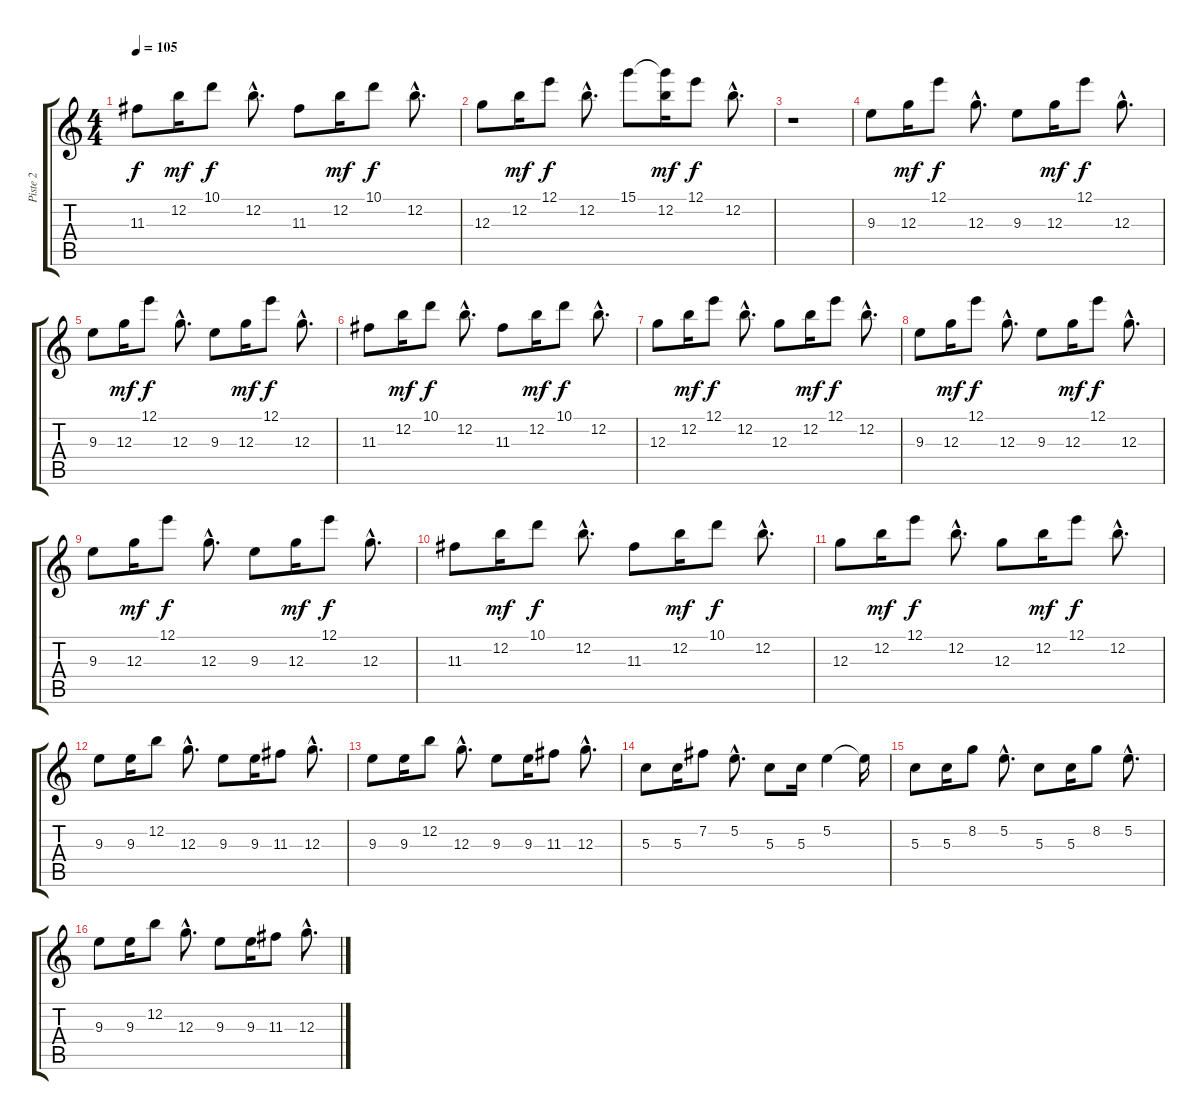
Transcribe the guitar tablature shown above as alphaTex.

\track ("Piste 2" "Piste 2") {instrument acousticguitarsteel}
\staff {score tabs}
\tuning (E4 B3 G3 D3 A2 E2) {hide}
\ts (4 4)
\tempo 105
\clef g2
\ks c
11.3.8{dy f} 12.2.16{dy mf} 10.1.8{dy f} 12.2{hac}.8{d} 11.3.8 12.2.16{dy mf} 10.1.8{dy f} 12.2{hac}.8{d} |
12.3.8 12.2.16{dy mf} 12.1.8{dy f} 12.2{hac}.8{d} 15.1.8 (15.1{t} 12.2).16{dy mf} 12.1.8{dy f} 12.2{hac}.8{d} |
r.1 |
9.3.8 12.3.16{dy mf} 12.1.8{dy f} 12.3{hac}.8{d} 9.3.8 12.3.16{dy mf} 12.1.8{dy f} 12.3{hac}.8{d} |
9.3.8 12.3.16{dy mf} 12.1.8{dy f} 12.3{hac}.8{d} 9.3.8 12.3.16{dy mf} 12.1.8{dy f} 12.3{hac}.8{d} |
11.3.8 12.2.16{dy mf} 10.1.8{dy f} 12.2{hac}.8{d} 11.3.8 12.2.16{dy mf} 10.1.8{dy f} 12.2{hac}.8{d} |
12.3.8 12.2.16{dy mf} 12.1.8{dy f} 12.2{hac}.8{d} 12.3.8 12.2.16{dy mf} 12.1.8{dy f} 12.2{hac}.8{d} |
9.3.8 12.3.16{dy mf} 12.1.8{dy f} 12.3{hac}.8{d} 9.3.8 12.3.16{dy mf} 12.1.8{dy f} 12.3{hac}.8{d} |
9.3.8 12.3.16{dy mf} 12.1.8{dy f} 12.3{hac}.8{d} 9.3.8 12.3.16{dy mf} 12.1.8{dy f} 12.3{hac}.8{d} |
11.3.8 12.2.16{dy mf} 10.1.8{dy f} 12.2{hac}.8{d} 11.3.8 12.2.16{dy mf} 10.1.8{dy f} 12.2{hac}.8{d} |
12.3.8 12.2.16{dy mf} 12.1.8{dy f} 12.2{hac}.8{d} 12.3.8 12.2.16{dy mf} 12.1.8{dy f} 12.2{hac}.8{d} |
9.3.8 9.3.16 12.2.8 12.3{hac}.8{d} 9.3.8 9.3.16 11.3.8 12.3{hac}.8{d} |
9.3.8 9.3.16 12.2.8 12.3{hac}.8{d} 9.3.8 9.3.16 11.3.8 12.3{hac}.8{d} |
5.3.8 5.3.16 7.2.8 5.2{hac}.8{d} 5.3.8 5.3.16 5.2.4 5.2{t}.16 |
5.3.8 5.3.16 8.2.8 5.2{hac}.8{d} 5.3.8 5.3.16 8.2.8 5.2{hac}.8{d} |
9.3.8 9.3.16 12.2.8 12.3{hac}.8{d} 9.3.8 9.3.16 11.3.8 12.3{hac}.8{d}
